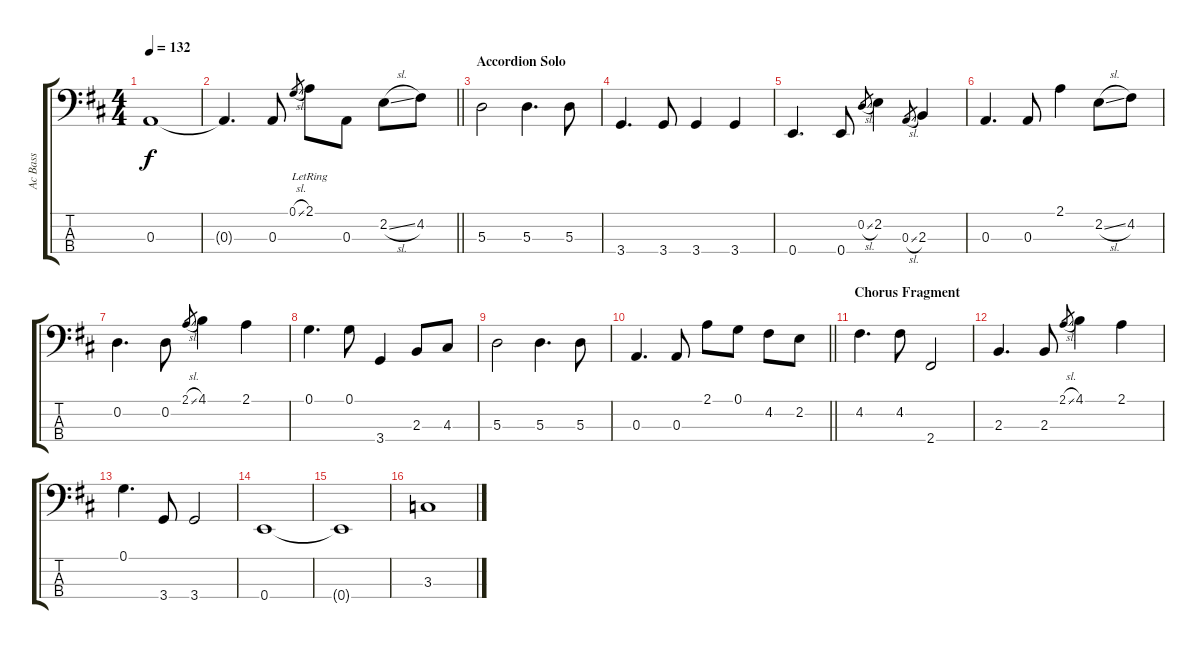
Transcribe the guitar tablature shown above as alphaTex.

\track ("Ac Bass" "Ac Bass") {instrument acousticbass}
\staff {score tabs}
\tuning (G2 D2 A1 E1) {hide}
\ts (4 4)
\tempo 132
\clef f4
\ks d
0.3.1{dy f} |
\barLineRight lightlight
0.3{t}.4{d} 0.3.8 0.1{sl}.8{gr} 2.1{lr}.8 0.3.8 2.2{sl}.8 4.2.8 |
\section ("" "Accordion Solo")
5.3.2 5.3.4{d} 5.3.8 |
3.4.4{d} 3.4.8 3.4.4 3.4.4 |
0.4.4{d} 0.4.8 0.2{sl}.8{gr} 2.2.4 0.3{sl}.8{gr} 2.3.4 |
0.3.4{d} 0.3.8 2.1.4 2.2{sl}.8 4.2.8 |
0.2.4{d} 0.2.8 2.1{sl}.8{gr} 4.1.4 2.1.4 |
0.1.4{d} 0.1.8 3.4.4 2.3.8 4.3.8 |
5.3.2 5.3.4{d} 5.3.8 |
\barLineRight lightlight
0.3.4{d} 0.3.8 2.1.8 0.1.8 4.2.8 2.2.8 |
\section ("" "Chorus Fragment")
4.2.4{d} 4.2.8 2.4.2 |
2.3.4{d} 2.3.8 2.1{sl}.8{gr} 4.1.4 2.1.4 |
0.1.4{d} 3.4.8 3.4.2 |
0.4.1 |
0.4{t}.1 |
3.3.1
